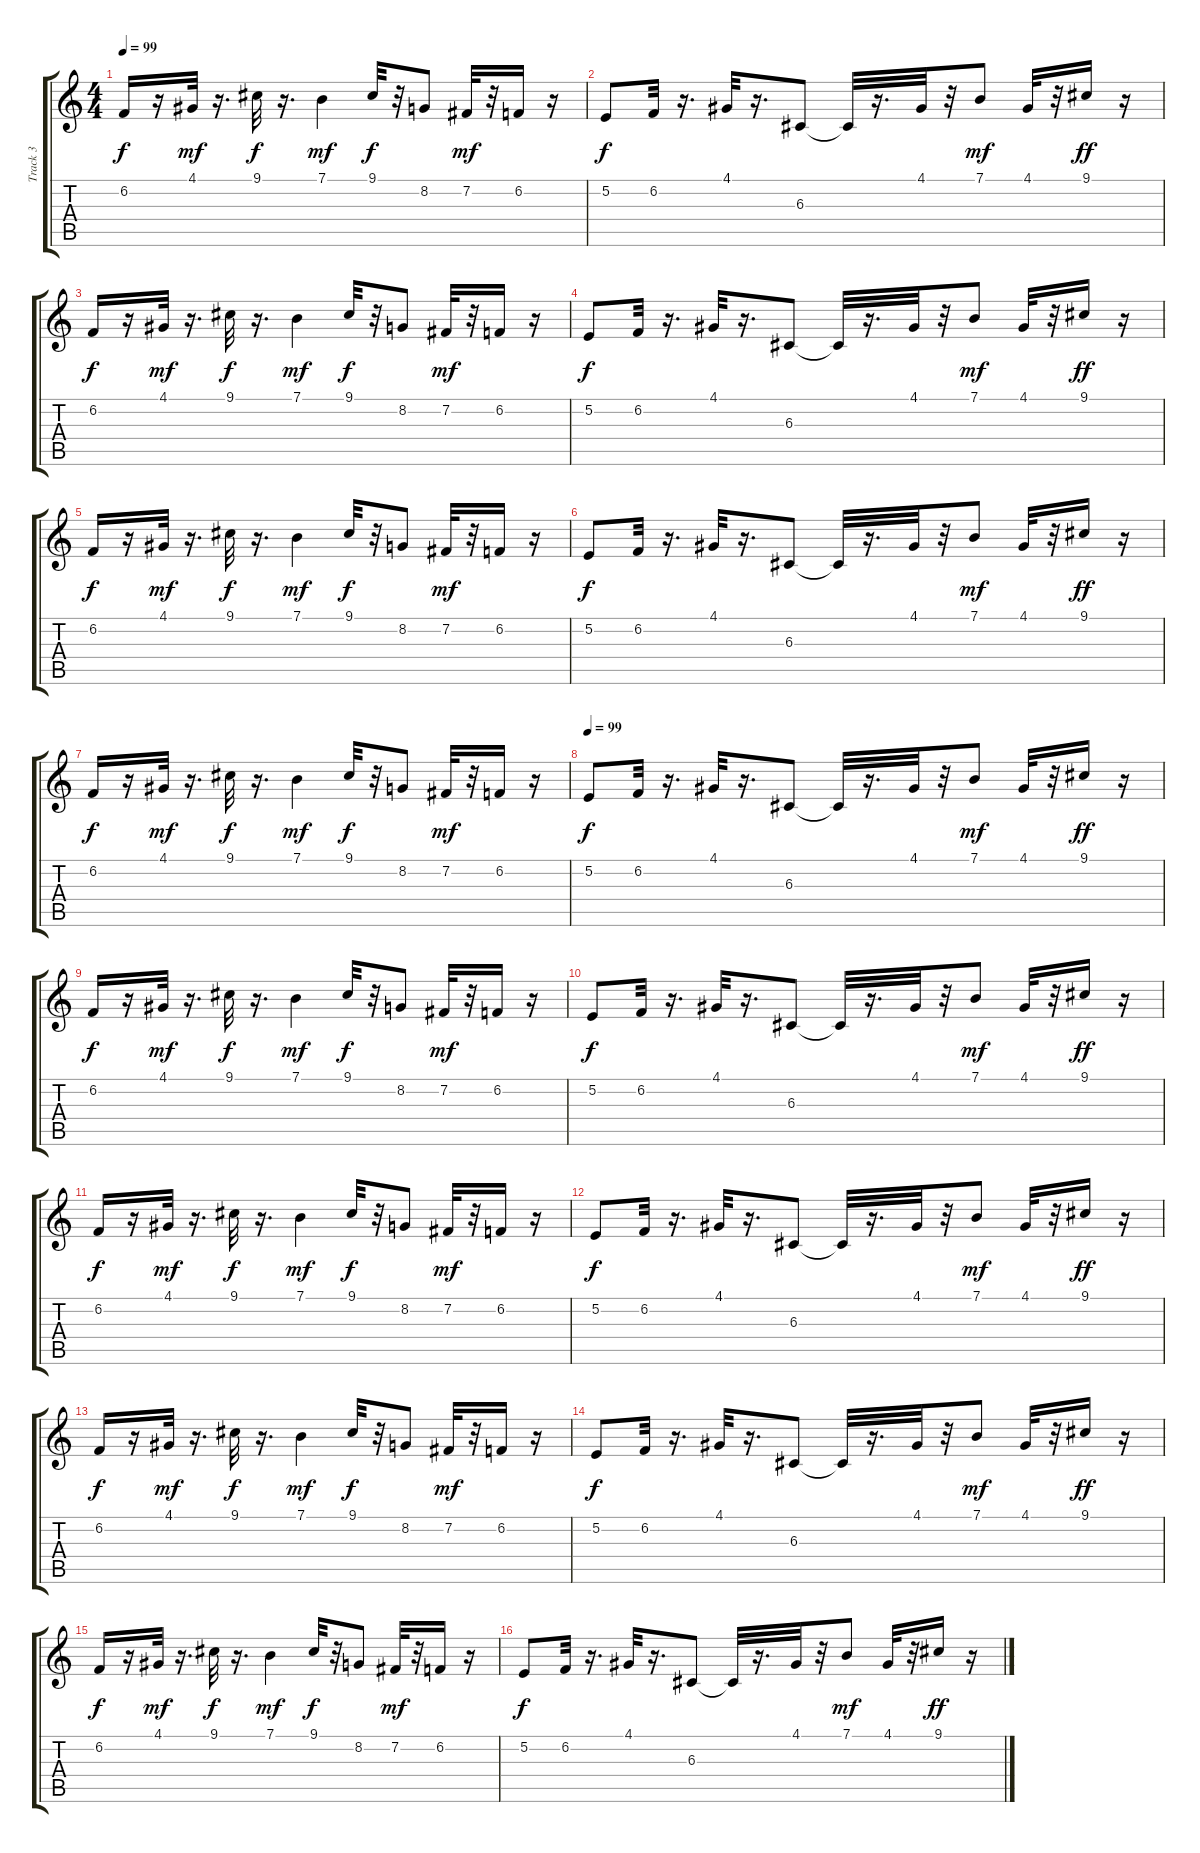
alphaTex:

\track ("Track 3" "Track 3") {instrument clavinet}
\staff {score tabs}
\tuning (E4 B3 G3 D3 A2 E2) {hide}
\ts (4 4)
\tempo 99
\clef g2
\ks c
6.2.16{dy f} r.16 4.1.32{dy mf} r.16{d} 9.1.32{dy f} r.16{d} 7.1.4{dy mf} 9.1.32{dy f} r.32 8.2.8 7.2.32{dy mf} r.32 6.2.16 r.16 |
5.2.8{dy f} 6.2.32 r.16{d} 4.1.32 r.16{d} 6.3.8 6.3{t}.32 r.16{d} 4.1.32 r.32 7.1.8{dy mf} 4.1.32 r.32 9.1.16{dy ff} r.16 |
6.2.16{dy f} r.16 4.1.32{dy mf} r.16{d} 9.1.32{dy f} r.16{d} 7.1.4{dy mf} 9.1.32{dy f} r.32 8.2.8 7.2.32{dy mf} r.32 6.2.16 r.16 |
5.2.8{dy f} 6.2.32 r.16{d} 4.1.32 r.16{d} 6.3.8 6.3{t}.32 r.16{d} 4.1.32 r.32 7.1.8{dy mf} 4.1.32 r.32 9.1.16{dy ff} r.16 |
6.2.16{dy f} r.16 4.1.32{dy mf} r.16{d} 9.1.32{dy f} r.16{d} 7.1.4{dy mf} 9.1.32{dy f} r.32 8.2.8 7.2.32{dy mf} r.32 6.2.16 r.16 |
5.2.8{dy f} 6.2.32 r.16{d} 4.1.32 r.16{d} 6.3.8 6.3{t}.32 r.16{d} 4.1.32 r.32 7.1.8{dy mf} 4.1.32 r.32 9.1.16{dy ff} r.16 |
6.2.16{dy f} r.16 4.1.32{dy mf} r.16{d} 9.1.32{dy f} r.16{d} 7.1.4{dy mf} 9.1.32{dy f} r.32 8.2.8 7.2.32{dy mf} r.32 6.2.16 r.16 |
\tempo 99
5.2.8{dy f} 6.2.32 r.16{d} 4.1.32 r.16{d} 6.3.8 6.3{t}.32 r.16{d} 4.1.32 r.32 7.1.8{dy mf} 4.1.32 r.32 9.1.16{dy ff} r.16 |
6.2.16{dy f} r.16 4.1.32{dy mf} r.16{d} 9.1.32{dy f} r.16{d} 7.1.4{dy mf} 9.1.32{dy f} r.32 8.2.8 7.2.32{dy mf} r.32 6.2.16 r.16 |
5.2.8{dy f} 6.2.32 r.16{d} 4.1.32 r.16{d} 6.3.8 6.3{t}.32 r.16{d} 4.1.32 r.32 7.1.8{dy mf} 4.1.32 r.32 9.1.16{dy ff} r.16 |
6.2.16{dy f} r.16 4.1.32{dy mf} r.16{d} 9.1.32{dy f} r.16{d} 7.1.4{dy mf} 9.1.32{dy f} r.32 8.2.8 7.2.32{dy mf} r.32 6.2.16 r.16 |
5.2.8{dy f} 6.2.32 r.16{d} 4.1.32 r.16{d} 6.3.8 6.3{t}.32 r.16{d} 4.1.32 r.32 7.1.8{dy mf} 4.1.32 r.32 9.1.16{dy ff} r.16 |
6.2.16{dy f} r.16 4.1.32{dy mf} r.16{d} 9.1.32{dy f} r.16{d} 7.1.4{dy mf} 9.1.32{dy f} r.32 8.2.8 7.2.32{dy mf} r.32 6.2.16 r.16 |
5.2.8{dy f} 6.2.32 r.16{d} 4.1.32 r.16{d} 6.3.8 6.3{t}.32 r.16{d} 4.1.32 r.32 7.1.8{dy mf} 4.1.32 r.32 9.1.16{dy ff} r.16 |
6.2.16{dy f} r.16 4.1.32{dy mf} r.16{d} 9.1.32{dy f} r.16{d} 7.1.4{dy mf} 9.1.32{dy f} r.32 8.2.8 7.2.32{dy mf} r.32 6.2.16 r.16 |
5.2.8{dy f} 6.2.32 r.16{d} 4.1.32 r.16{d} 6.3.8 6.3{t}.32 r.16{d} 4.1.32 r.32 7.1.8{dy mf} 4.1.32 r.32 9.1.16{dy ff} r.16
